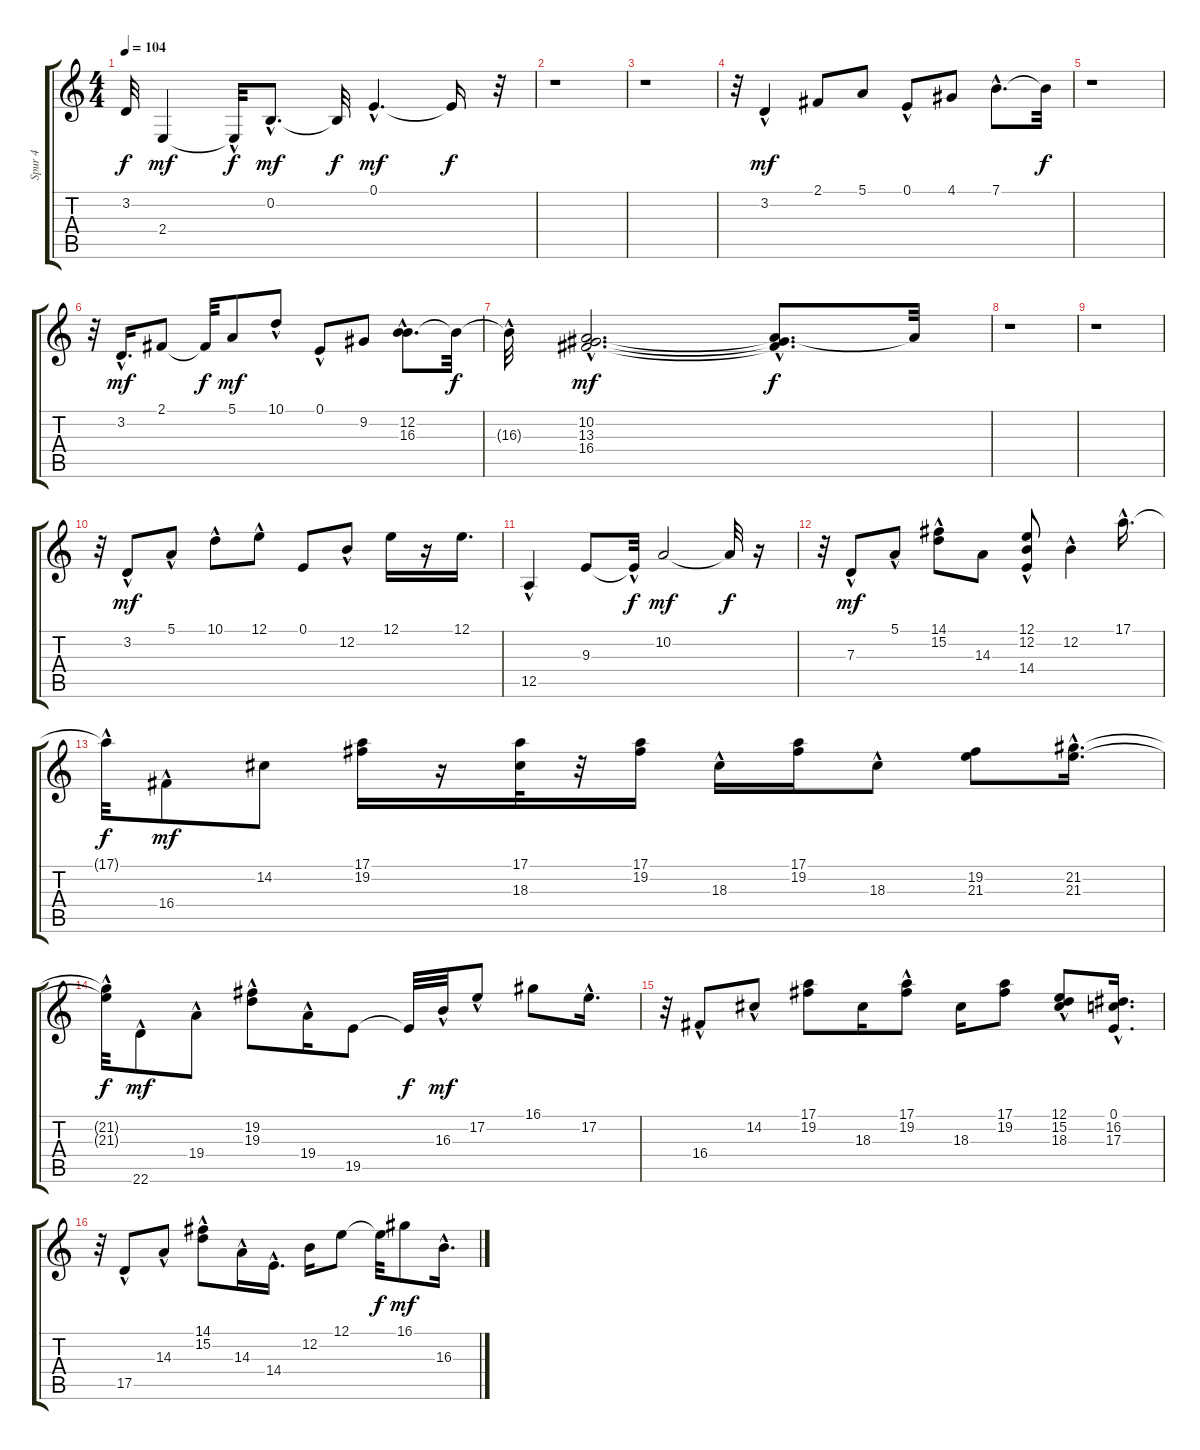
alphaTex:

\track ("Spur 4" "Spur 4") {instrument electricgrandpiano}
\staff {score tabs}
\tuning (E4 B3 G3 D3 A2 E2) {hide}
\ts (4 4)
\tempo 104
\clef g2
\ks c
3.2{t}.32{dy f} 2.4.4{dy mf} 2.4{hac t}.32{dy f} 0.2{hac}.8{d dy mf} 0.2{t}.32{dy f} 0.1{hac}.4{d dy mf} 0.1{t}.16{dy f} r.32 |
r.1 |
r.1 |
r.32 3.2{hac}.4{dy mf} 2.1.8 5.1.8 0.1{hac}.8 4.1.8 7.1{hac}.8{d} 7.1{t}.32{dy f} |
r.1 |
r.32 3.2{hac}.16{d dy mf} 2.1.8 2.1{t}.32{dy f} 5.1.8{dy mf} 10.1{hac}.8 0.1{hac}.8 9.2.8 (12.2{hac} 16.3{hac}).8{d} 16.3{t}.32{dy f} |
16.3{hac t}.32 (10.2{hac} 13.3{hac} 16.4{hac}).2{d dy mf} (10.2{hac t} 13.3{hac t} 16.4{hac t}).8{d dy f} 10.2{t}.32 |
r.1 |
r.1 |
r.32 3.2{hac}.8{dy mf} 5.1{hac}.8 10.1{hac}.8 12.1{hac}.8 0.1.8 12.2{hac}.8 12.1.16 r.16 12.1.16{d} |
12.5{hac}.4 9.3.8 9.3{hac t}.32{dy f} 10.2.2{dy mf} 10.2{t}.32{dy f} r.16 |
r.32 7.3{hac}.8{dy mf} 5.1{hac}.8 (14.1 15.2{hac}).8 14.3.8 (12.1{hac} 12.2 14.4{hac}).8 12.2{hac}.4 17.1{hac}.16{d} |
17.1{hac t}.32{dy f} 16.4{hac}.8{dy mf} 14.2.8 (17.1 19.2).16 r.16 (17.1 18.3).32 r.32 (17.1 19.2).16 18.3{hac}.16 (17.1 19.2).16 18.3{hac}.8 (19.2 21.3).8 (21.2{hac} 21.3{hac}).16{d} |
(21.2{hac t} 21.3{t}).32{dy f} 22.6{hac}.8{dy mf} 19.4{hac}.8 (19.2{hac} 19.3{hac}).8 19.4{hac}.16 19.5.8 19.5{t}.32{dy f} 16.3{hac}.32{dy mf} 17.2{hac}.8 16.1.8 17.2{hac}.16{d} |
r.32 16.4{hac}.8 14.2{hac}.8 (17.1 19.2).8 18.3.16 (17.1 19.2{hac}).8 18.3.16 (17.1 19.2).8 (12.1 15.2{hac} 18.3).8 (0.1{hac} 16.2 17.3{hac}).16{d} |
r.32 17.5{hac}.8 14.3{hac}.8 (14.1{hac} 15.2).8 14.3{hac}.16 14.4{hac}.16{d} 12.2.16 12.1.8 12.1{t}.32{dy f} 16.1.8{dy mf} 16.3{hac}.16{d}
